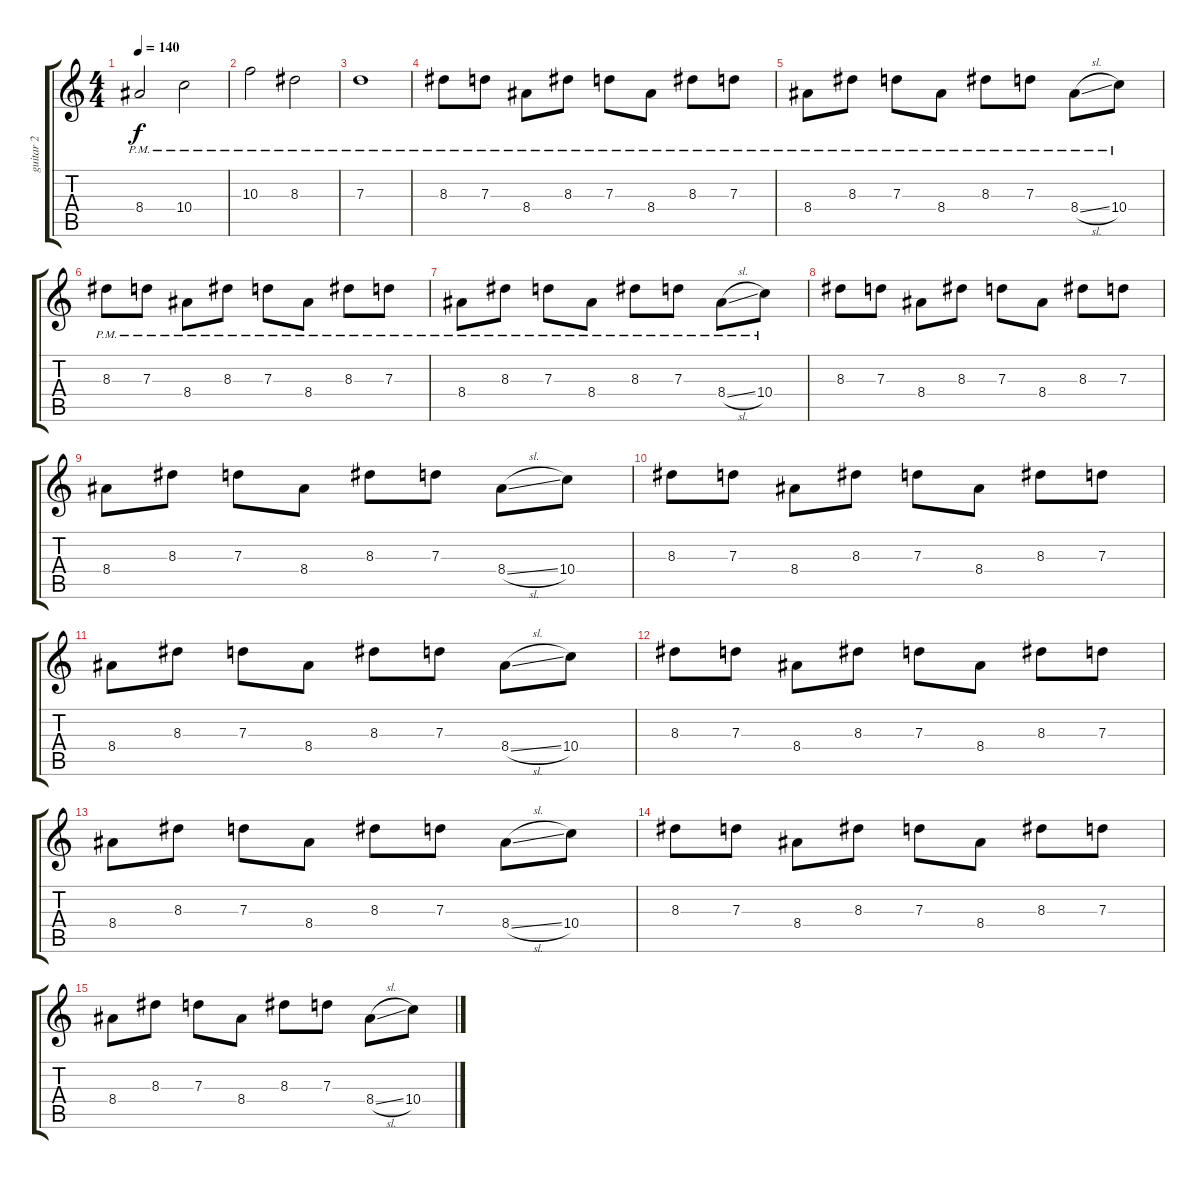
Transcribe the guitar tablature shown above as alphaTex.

\track ("guitar 2" "guitar 2") {instrument distortionguitar}
\staff {score tabs}
\tuning (E4 B3 G3 D3 A2 D2) {hide}
\ts (4 4)
\tempo 140
\clef g2
\ks c
8.4{pm}.2{dy f} 10.4{pm}.2 |
10.3{pm}.2 8.3{pm}.2 |
7.3{pm}.1 |
8.3{pm}.8 7.3{pm}.8 8.4{pm}.8 8.3{pm}.8 7.3{pm}.8 8.4{pm}.8 8.3{pm}.8 7.3{pm}.8 |
8.4{pm}.8 8.3{pm}.8 7.3{pm}.8 8.4{pm}.8 8.3{pm}.8 7.3{pm}.8 8.4{sl pm}.8 10.4{pm}.8 |
8.3{pm}.8 7.3{pm}.8 8.4{pm}.8 8.3{pm}.8 7.3{pm}.8 8.4{pm}.8 8.3{pm}.8 7.3{pm}.8 |
8.4{pm}.8 8.3{pm}.8 7.3{pm}.8 8.4{pm}.8 8.3{pm}.8 7.3{pm}.8 8.4{sl pm}.8 10.4{pm}.8 |
8.3.8 7.3.8 8.4.8 8.3.8 7.3.8 8.4.8 8.3.8 7.3.8 |
8.4.8 8.3.8 7.3.8 8.4.8 8.3.8 7.3.8 8.4{sl}.8 10.4.8 |
8.3.8 7.3.8 8.4.8 8.3.8 7.3.8 8.4.8 8.3.8 7.3.8 |
8.4.8 8.3.8 7.3.8 8.4.8 8.3.8 7.3.8 8.4{sl}.8 10.4.8 |
8.3.8 7.3.8 8.4.8 8.3.8 7.3.8 8.4.8 8.3.8 7.3.8 |
8.4.8 8.3.8 7.3.8 8.4.8 8.3.8 7.3.8 8.4{sl}.8 10.4.8 |
8.3.8 7.3.8 8.4.8 8.3.8 7.3.8 8.4.8 8.3.8 7.3.8 |
8.4.8 8.3.8 7.3.8 8.4.8 8.3.8 7.3.8 8.4{sl}.8 10.4.8
